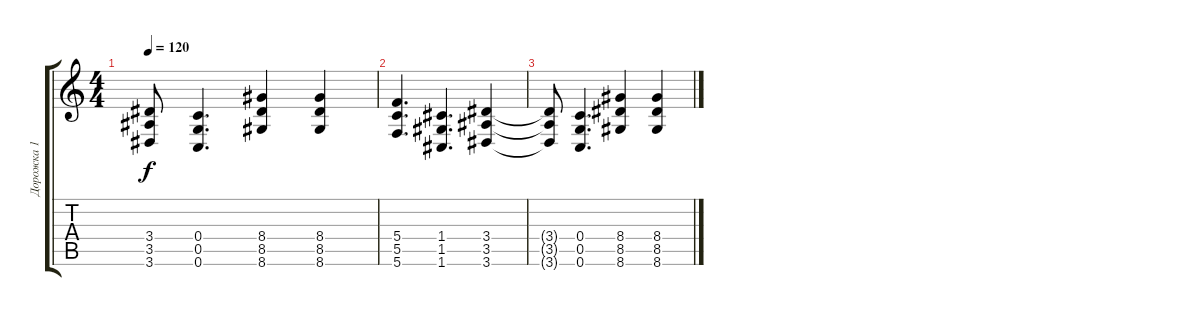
\track ("Дорожка 1" "Дорожка 1") {instrument electricguitarclean}
\staff {score tabs}
\tuning (D4 A3 F3 C3 G2 C2) {hide}
\ts (4 4)
\tempo 120
\clef g2
\ks c
(3.4{t} 3.5{t} 3.6{t}).8{dy f} (0.4 0.5 0.6).4{d} (8.4 8.5 8.6).4 (8.4 8.5 8.6).4 |
(5.4 5.5 5.6).4{d} (1.4 1.5 1.6).4{d} (3.4 3.5 3.6).4 |
(3.4{t} 3.5{t} 3.6{t}).8 (0.4 0.5 0.6).4{d} (8.4 8.5 8.6).4 (8.4 8.5 8.6).4
